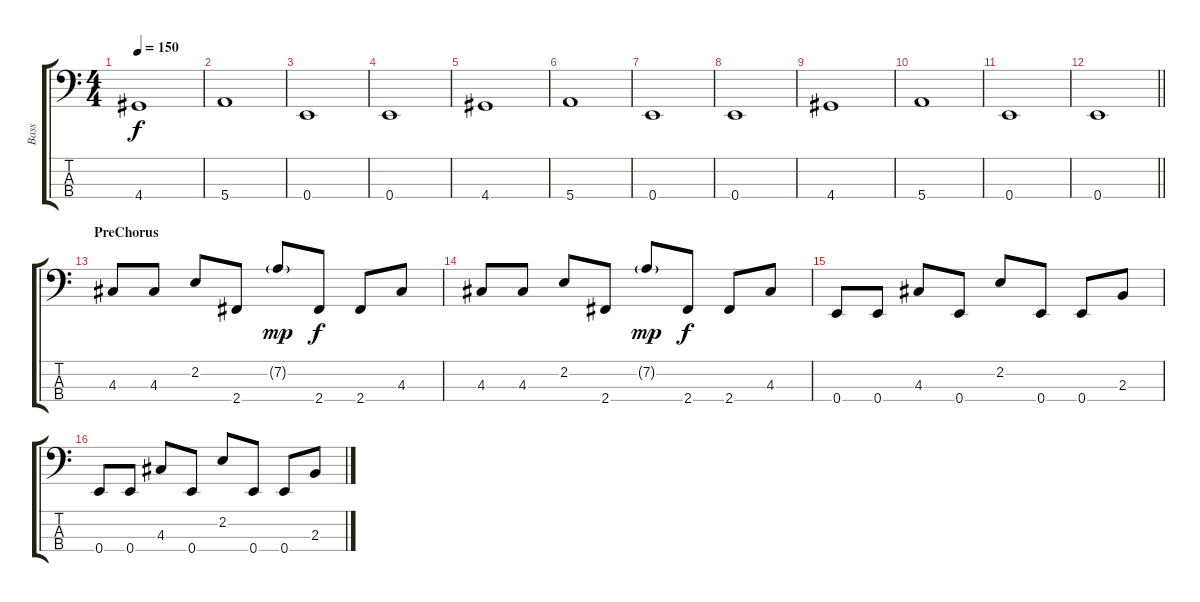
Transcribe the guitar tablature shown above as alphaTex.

\track ("Bass" "Bass") {instrument electricbassfinger}
\staff {score tabs}
\tuning (G2 D2 A1 E1) {hide}
\ts (4 4)
\tempo 150
\clef f4
\ks c
4.4.1{dy f} |
5.4.1 |
0.4.1 |
0.4.1 |
4.4.1 |
5.4.1 |
0.4.1 |
0.4.1 |
4.4.1 |
5.4.1 |
0.4.1 |
\barLineRight lightlight
0.4.1 |
\section ("" "PreChorus")
4.3.8 4.3.8 2.2.8 2.4.8 7.2{g}.8{dy mp} 2.4.8{dy f} 2.4.8 4.3.8 |
4.3.8 4.3.8 2.2.8 2.4.8 7.2{g}.8{dy mp} 2.4.8{dy f} 2.4.8 4.3.8 |
0.4.8 0.4.8 4.3.8 0.4.8 2.2.8 0.4.8 0.4.8 2.3.8 |
0.4.8 0.4.8 4.3.8 0.4.8 2.2.8 0.4.8 0.4.8 2.3.8
